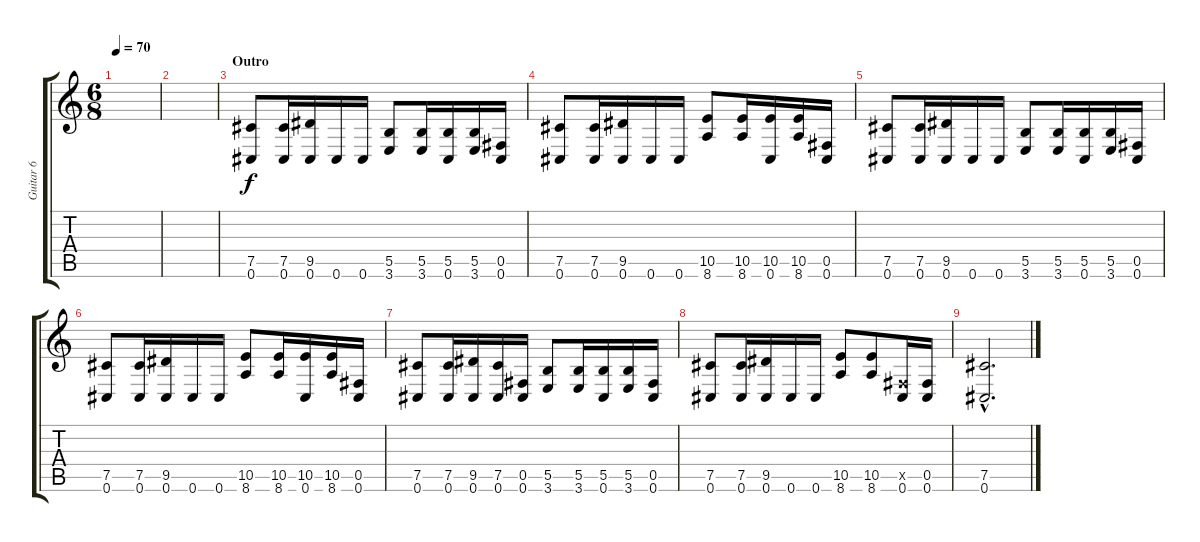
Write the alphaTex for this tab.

\track ("Guitar 6" "Guitar 6") {instrument overdrivenguitar}
\staff {score tabs}
\tuning (Db4 Ab3 E3 B2 Gb2 Db2) {hide}
\ts (6 8)
\tempo 70
\clef g2
\ks c
|
|
\section ("" "Outro")
(7.5 0.6).8 (7.5 0.6).16 (9.5 0.6).16 0.6.16 0.6.16 (5.5 3.6).8 (5.5 3.6).16 (5.5 0.6).16 (5.5 3.6).16 (0.5 0.6).16 |
(7.5 0.6).8 (7.5 0.6).16 (9.5 0.6).16 0.6.16 0.6.16 (10.5 8.6).8 (10.5 8.6).16 (10.5 0.6).16 (10.5 8.6).16 (0.5 0.6).16 |
(7.5 0.6).8 (7.5 0.6).16 (9.5 0.6).16 0.6.16 0.6.16 (5.5 3.6).8 (5.5 3.6).16 (5.5 0.6).16 (5.5 3.6).16 (0.5 0.6).16 |
(7.5 0.6).8 (7.5 0.6).16 (9.5 0.6).16 0.6.16 0.6.16 (10.5 8.6).8 (10.5 8.6).16 (10.5 0.6).16 (10.5 8.6).16 (0.5 0.6).16 |
(7.5 0.6).8 (7.5 0.6).16 (9.5 0.6).16 (7.5 0.6).16 (0.5 0.6).16 (5.5 3.6).8 (5.5 3.6).16 (5.5 0.6).16 (5.5 3.6).16 (0.5 0.6).16 |
(7.5 0.6).8 (7.5 0.6).16 (9.5 0.6).16 0.6.16 0.6.16 (10.5 8.6).8 (10.5 8.6).8 (0.5{x} 0.6).16 (0.5 0.6).16 |
(7.5{hac} 0.6{hac}).2{d}
